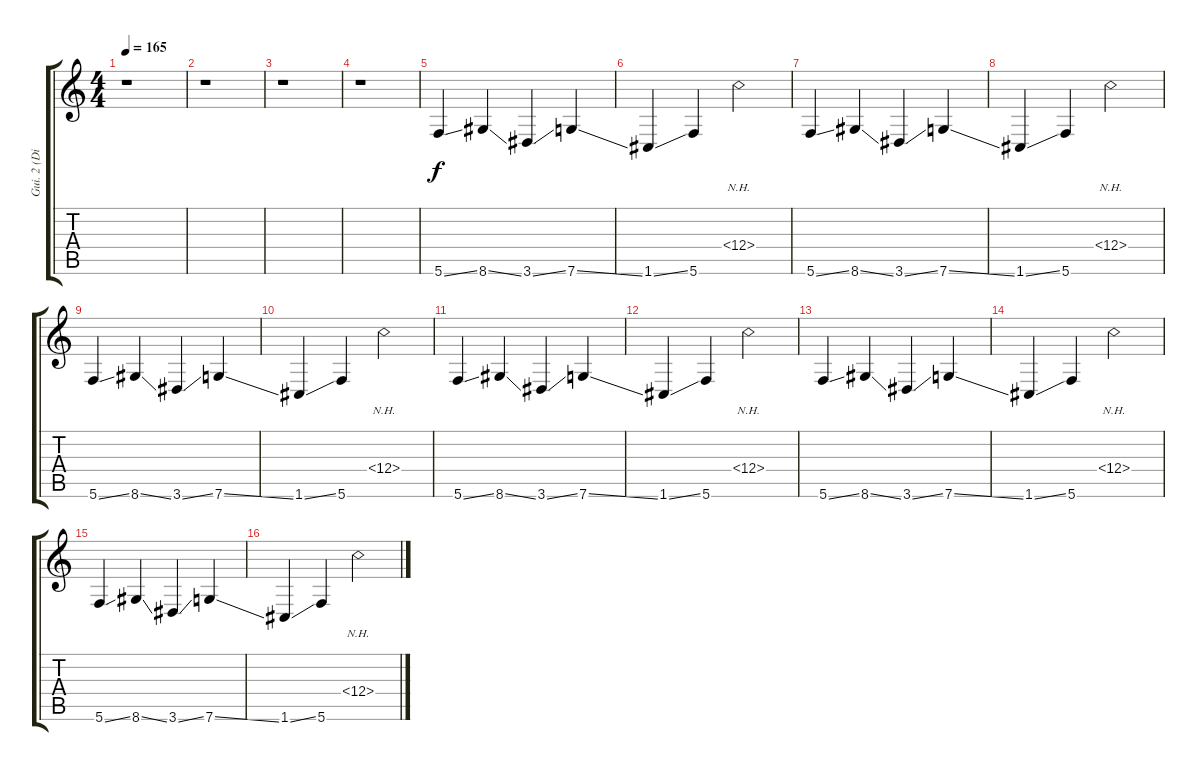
\track ("Gui. 2 (Dis.)" "Gui. 2 (Di") {instrument distortionguitar}
\staff {score tabs}
\tuning (D4 A3 F3 C3 G2 C2) {hide}
\ts (4 4)
\tempo 165
\clef g2
\ks c
r.1{dy mf} |
r.1 |
r.1 |
r.1 |
5.6{ss}.4{dy f} 8.6{ss}.4 3.6{ss}.4 7.6{ss}.4 |
1.6{ss}.4 5.6.4 12.4{nh}.2 |
5.6{ss}.4 8.6{ss}.4 3.6{ss}.4 7.6{ss}.4 |
1.6{ss}.4 5.6.4 12.4{nh}.2 |
5.6{ss}.4 8.6{ss}.4 3.6{ss}.4 7.6{ss}.4 |
1.6{ss}.4 5.6.4 12.4{nh}.2 |
5.6{ss}.4 8.6{ss}.4 3.6{ss}.4 7.6{ss}.4 |
1.6{ss}.4 5.6.4 12.4{nh}.2 |
5.6{ss}.4 8.6{ss}.4 3.6{ss}.4 7.6{ss}.4 |
1.6{ss}.4 5.6.4 12.4{nh}.2 |
5.6{ss}.4 8.6{ss}.4 3.6{ss}.4 7.6{ss}.4 |
1.6{ss}.4 5.6.4 12.4{nh}.2
